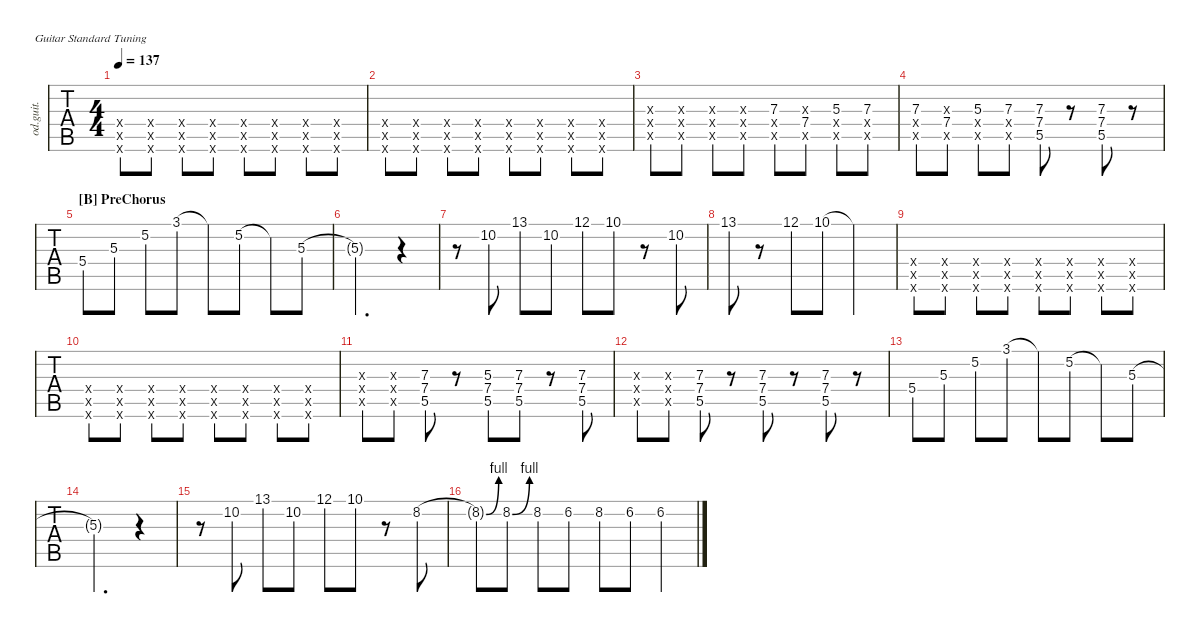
\defaultSystemsLayout 4
\hideDynamics
\bracketExtendMode nobrackets
\track ("Guitar3" "od.guit.") {instrument overdrivenguitar}
\staff {tabs}
\tuning (E4 B3 G3 D3 A2 E2)
\ts (4 4)
\tempo 137
\clef g2
\ks f
(0.6{x acc forcenatural} 1.5{x acc b} 2.4{x acc forcenatural}).8{dy mf} (0.6{x acc forcenatural} 1.5{x acc b} 2.4{x acc forcenatural}).8 (0.6{x acc forcenatural} 1.5{x acc b} 2.4{x acc forcenatural}).8 (0.6{x acc forcenatural} 1.5{x acc b} 2.4{x acc forcenatural}).8 (0.6{x acc forcenatural} 1.5{x acc b} 2.4{x acc forcenatural}).8 (0.6{x acc forcenatural} 1.5{x acc b} 2.4{x acc forcenatural}).8 (0.6{x acc forcenatural} 1.5{x acc b} 2.4{x acc forcenatural}).8 (0.6{x acc forcenatural} 1.5{x acc b} 2.4{x acc forcenatural}).8 |
(5.6{x acc forcenatural} 7.5{x acc forcenatural} 7.4{x acc forcenatural}).8 (5.6{x acc forcenatural} 7.5{x acc forcenatural} 7.4{x acc forcenatural}).8 (5.6{x acc forcenatural} 7.5{x acc forcenatural} 7.4{x acc forcenatural}).8 (5.6{x acc forcenatural} 7.5{x acc forcenatural} 7.4{x acc forcenatural}).8 (5.6{x acc forcenatural} 7.5{x acc forcenatural} 7.4{x acc forcenatural}).8 (5.6{x acc forcenatural} 7.5{x acc forcenatural} 7.4{x acc forcenatural}).8 (5.6{x acc forcenatural} 7.5{x acc forcenatural} 7.4{x acc forcenatural}).8 (5.6{x acc forcenatural} 7.5{x acc forcenatural} 7.4{x acc forcenatural}).8 |
(5.5{x acc forcenatural} 7.4{x acc forcenatural} 7.3{x acc forcenatural}).8 (5.5{x acc forcenatural} 7.4{x acc forcenatural} 7.3{x acc forcenatural}).8 (5.5{x acc forcenatural} 7.4{x acc forcenatural} 7.3{x acc forcenatural}).8 (5.5{x acc forcenatural} 7.4{x acc forcenatural} 7.3{x acc forcenatural}).8 (5.5{x acc forcenatural} 7.4{x acc forcenatural} 7.3{acc forcenatural}).8 (5.5{x acc forcenatural} 7.4{acc forcenatural} 7.3{x acc forcenatural}).8 (5.5{x acc forcenatural} 7.4{x acc forcenatural} 5.3{acc forcenatural}).8 (5.5{x acc forcenatural} 7.4{x acc forcenatural} 7.3{acc forcenatural}).8 |
(5.5{x acc forcenatural} 7.4{x acc forcenatural} 7.3{acc forcenatural}).8 (5.5{x acc forcenatural} 7.4{acc forcenatural} 7.3{x acc forcenatural}).8 (5.5{x acc forcenatural} 7.4{x acc forcenatural} 5.3{acc forcenatural}).8 (5.5{x acc forcenatural} 7.4{x acc forcenatural} 7.3{acc forcenatural}).8 (5.5{acc forcenatural} 7.4{acc forcenatural} 7.3{acc forcenatural}).8 r.8 (5.5{acc forcenatural} 7.4{acc forcenatural} 7.3{acc forcenatural}).8 r.8 |
\section ("B" "PreChorus")
5.4{acc forcenatural}.8 5.3{acc forcenatural}.8 5.2{acc forcenatural}.8 3.1{acc forcenatural}.8 3.1{t acc forcenatural}.8 5.2{acc forcenatural}.8 5.2{t acc forcenatural}.8 5.3{acc forcenatural}.8 |
5.3{t acc forcenatural}.2{d} r.4 |
r.8 10.2{acc forcenatural}.8 13.1{acc forcenatural}.8 10.2{acc forcenatural}.8 12.1{acc forcenatural}.8 10.1{acc forcenatural}.8 r.8 10.2{acc forcenatural}.8 |
13.1{acc forcenatural}.8 r.8 12.1{acc forcenatural}.8 10.1{acc forcenatural}.8 10.1{t acc forcenatural}.2 |
(3.6{x acc forcenatural} 5.5{x acc forcenatural} 5.4{x acc forcenatural}).8 (3.6{x acc forcenatural} 5.5{x acc forcenatural} 5.4{x acc forcenatural}).8 (3.6{x acc forcenatural} 5.5{x acc forcenatural} 5.4{x acc forcenatural}).8 (3.6{x acc forcenatural} 5.5{x acc forcenatural} 5.4{x acc forcenatural}).8 (3.6{x acc forcenatural} 5.5{x acc forcenatural} 5.4{x acc forcenatural}).8 (3.6{x acc forcenatural} 5.5{x acc forcenatural} 5.4{x acc forcenatural}).8 (3.6{x acc forcenatural} 5.5{x acc forcenatural} 5.4{x acc forcenatural}).8 (3.6{x acc forcenatural} 5.5{x acc forcenatural} 5.4{x acc forcenatural}).8 |
(7.5{x acc forcenatural} 7.4{x acc forcenatural} 5.6{x acc forcenatural}).8 (7.5{x acc forcenatural} 7.4{x acc forcenatural} 5.6{x acc forcenatural}).8 (7.5{x acc forcenatural} 7.4{x acc forcenatural} 5.6{x acc forcenatural}).8 (7.5{x acc forcenatural} 7.4{x acc forcenatural} 5.6{x acc forcenatural}).8 (7.5{x acc forcenatural} 7.4{x acc forcenatural} 5.6{x acc forcenatural}).8 (7.5{x acc forcenatural} 7.4{x acc forcenatural} 5.6{x acc forcenatural}).8 (7.5{x acc forcenatural} 7.4{x acc forcenatural} 5.6{x acc forcenatural}).8 (7.5{x acc forcenatural} 7.4{x acc forcenatural} 5.6{x acc forcenatural}).8 |
(5.5{x acc forcenatural} 7.4{x acc forcenatural} 7.3{x acc forcenatural}).8 (5.5{x acc forcenatural} 7.4{x acc forcenatural} 7.3{x acc forcenatural}).8 (5.5{acc forcenatural} 7.4{acc forcenatural} 7.3{acc forcenatural}).8 r.8 (5.5{acc forcenatural} 7.4{acc forcenatural} 5.3{acc forcenatural}).8 (5.5{acc forcenatural} 7.4{acc forcenatural} 7.3{acc forcenatural}).8 r.8 (5.5{acc forcenatural} 7.4{acc forcenatural} 7.3{acc forcenatural}).8 |
(5.5{x acc forcenatural} 7.4{x acc forcenatural} 7.3{x acc forcenatural}).8 (5.5{x acc forcenatural} 7.4{x acc forcenatural} 7.3{x acc forcenatural}).8 (5.5{acc forcenatural} 7.4{acc forcenatural} 7.3{acc forcenatural}).8 r.8 (5.5{acc forcenatural} 7.4{acc forcenatural} 7.3{acc forcenatural}).8 r.8 (5.5{acc forcenatural} 7.4{acc forcenatural} 7.3{acc forcenatural}).8 r.8 |
5.4{acc forcenatural}.8 5.3{acc forcenatural}.8 5.2{acc forcenatural}.8 3.1{acc forcenatural}.8 3.1{t acc forcenatural}.8 5.2{acc forcenatural}.8 5.2{t acc forcenatural}.8 5.3{acc forcenatural}.8 |
5.3{t acc forcenatural}.2{d} r.4 |
r.8 10.2{acc forcenatural}.8 13.1{acc forcenatural}.8 10.2{acc forcenatural}.8 12.1{acc forcenatural}.8 10.1{acc forcenatural}.8 r.8 8.2{acc forcenatural}.8 |
8.2{be (bend 0 0 15 4) t acc forcenatural}.8 8.2{be (bend 0 0 15 4) acc forcenatural}.8 8.2{acc forcenatural}.8 6.2{acc forcenatural}.8 8.2{acc forcenatural}.8 6.2{acc forcenatural}.8 6.2{acc forcenatural}.4
